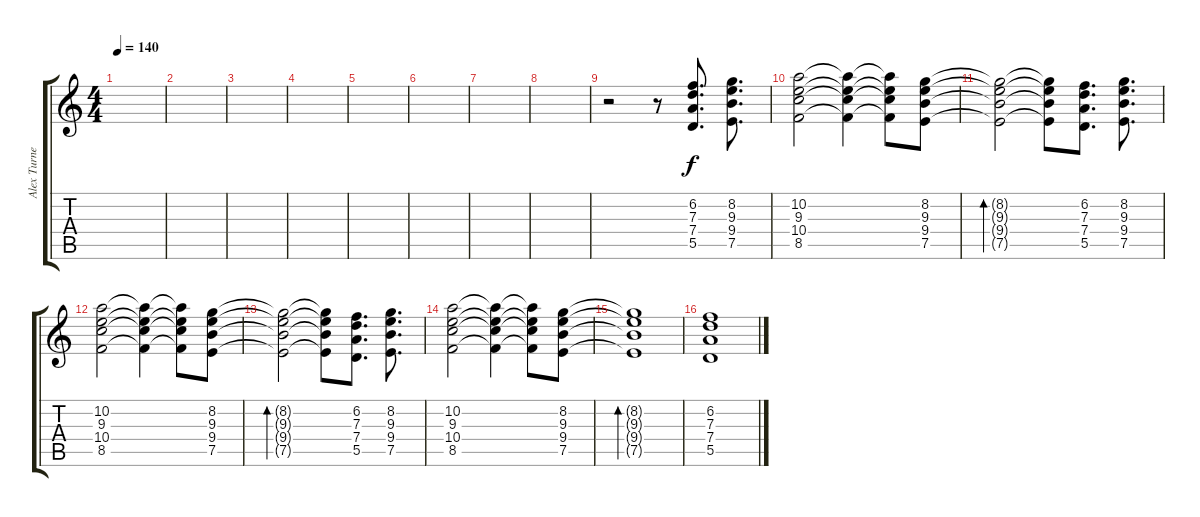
\track ("Alex Turner" "Alex Turne") {instrument electricguitarjazz}
\staff {score tabs}
\tuning (E4 B3 G3 D3 A2 E2) {hide}
\ts (4 4)
\tempo 140
\clef g2
\ks c
|
|
|
|
|
|
|
|
r.2 r.8 (6.2 7.3 7.4 5.5).8{d} (8.2 9.3 9.4 7.5).8{d} |
(10.2 9.3 10.4 8.5).2 (10.2{t} 9.3{t} 10.4{t} 8.5{t}).4 (10.2{t} 9.3{t} 10.4{t} 8.5{t}).8 (8.2 9.3 9.4 7.5).8 |
(8.2{t} 9.3{t} 9.4{t} 7.5{t}).2{bd 240} (8.2{t} 9.3{t} 9.4{t} 7.5{t}).8 (6.2 7.3 7.4 5.5).8{d} (8.2 9.3 9.4 7.5).8{d} |
(10.2 9.3 10.4 8.5).2 (10.2{t} 9.3{t} 10.4{t} 8.5{t}).4 (10.2{t} 9.3{t} 10.4{t} 8.5{t}).8 (8.2 9.3 9.4 7.5).8 |
(8.2{t} 9.3{t} 9.4{t} 7.5{t}).2{bd 240} (8.2{t} 9.3{t} 9.4{t} 7.5{t}).8 (6.2 7.3 7.4 5.5).8{d} (8.2 9.3 9.4 7.5).8{d} |
(10.2 9.3 10.4 8.5).2 (10.2{t} 9.3{t} 10.4{t} 8.5{t}).4 (10.2{t} 9.3{t} 10.4{t} 8.5{t}).8 (8.2 9.3 9.4 7.5).8 |
(8.2{t} 9.3{t} 9.4{t} 7.5{t}).1{bd 240} |
(6.2 7.3 7.4 5.5).1
